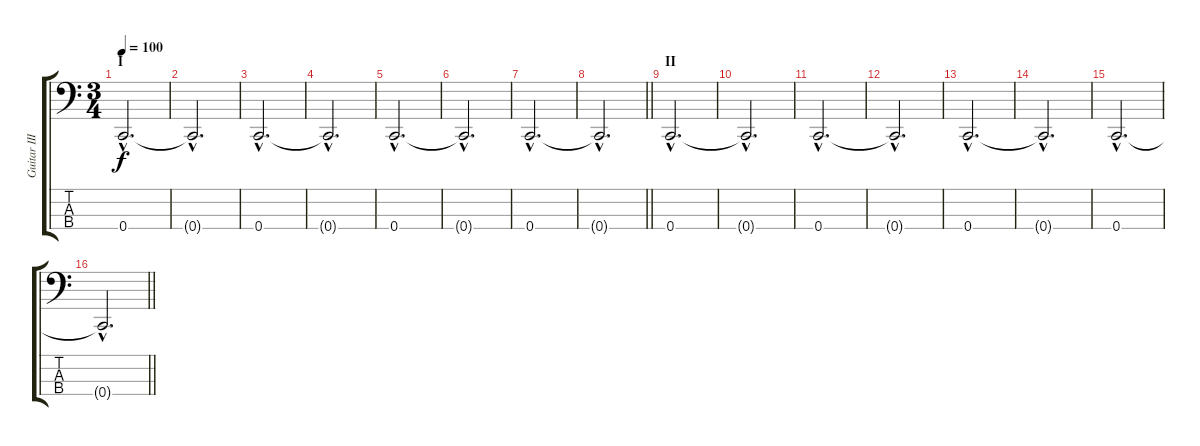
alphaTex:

\track ("Guitar III - Bass" "Guitar III") {instrument electricbassfinger}
\staff {score tabs}
\tuning (G2 D2 A1 C1) {hide}
\ts (3 4)
\section ("" "I")
\tempo 100
\clef f4
\ks c
0.4{hac}.2{d dy f instrument electricbassfinger} |
0.4{hac t}.2{d} |
0.4{hac}.2{d} |
0.4{hac t}.2{d} |
0.4{hac}.2{d} |
0.4{hac t}.2{d} |
0.4{hac}.2{d} |
\barLineRight lightlight
0.4{hac t}.2{d} |
\section ("" "II")
0.4{hac}.2{d} |
0.4{hac t}.2{d} |
0.4{hac}.2{d} |
0.4{hac t}.2{d} |
0.4{hac}.2{d} |
0.4{hac t}.2{d} |
0.4{hac}.2{d} |
\barLineRight lightlight
0.4{hac t}.2{d}
